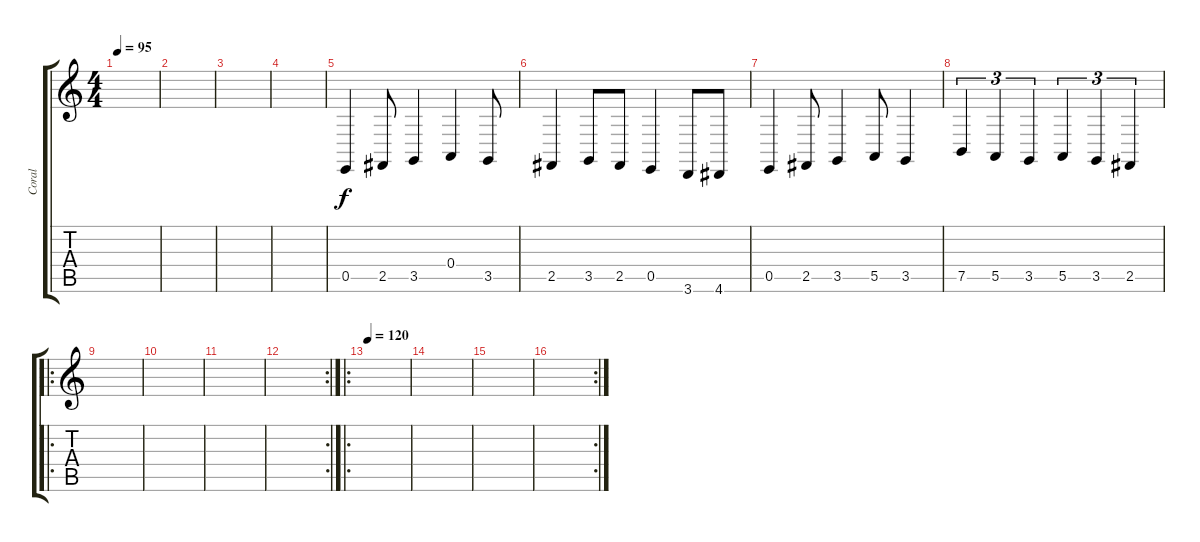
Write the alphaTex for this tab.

\track ("Coral" "Coral") {instrument pad4choir}
\staff {score tabs}
\tuning (B3 Gb3 D3 A2 E2 B1) {hide}
\ts (4 4)
\tempo 95
\clef g2
\ks c
|
|
|
|
0.5.4 2.5.8 3.5.4 0.4.4 3.5.8 |
2.5.4 3.5.8 2.5.8 0.5.4 3.6.8 4.6.8 |
0.5.4 2.5.8 3.5.4 5.5.8 3.5.4 |
7.5.4{tu (3 2)} 5.5.4{tu (3 2)} 3.5.4{tu (3 2)} 5.5.4{tu (3 2)} 3.5.4{tu (3 2)} 2.5.4{tu (3 2)} |
\ro
|
|
|
\rc 2
|
\ro
\tempo 120
|
|
|
\rc 2
